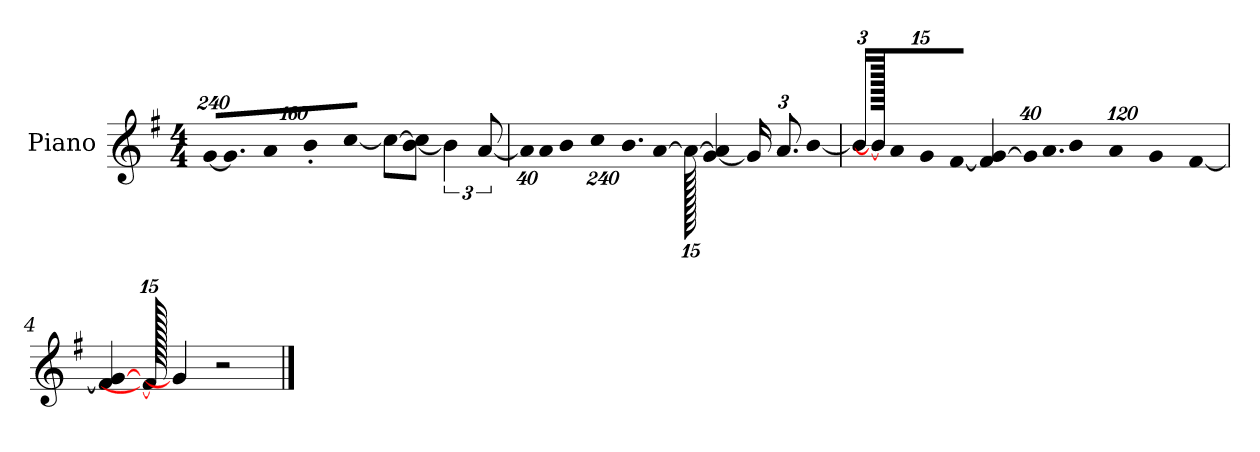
**kern
*part1
*staff1
*I"Piano
*I'P-no
*clefG2
*k[f#]
*M4/4
*MM90
*Xbrackettup
=1
!LO:N:vis=16
[1920%137g/KL
!LO:N:vis=8.
640%137g/]
!LO:N:vis=16
1920%137a/L
!LO:N:vis=16
1920%137b'/
!LO:N:vis=16
[1920%137cc/JJ
8cc\L_
[8b\ 8cc\]J
*brackettup
6b\]
[12a/
=2
*Xbrackettup
!LO:N:vis=32
640%23a\KLL]
!LO:N:vis=16
1920%137a\
!LO:N:vis=32
640%23b\JK
!LO:N:vis=8
960%137cc\
!LO:N:vis=16.
960%103b\L
[384%41a\J
1920a\_
[4g/ 4a/]
24g/KL]
12.a/
[640%53b/J
=3
24b/LL]
1920b/_
24a/J
12g/
[12f#/J
4f#/] [4g/
!LO:N:vis=32
640%23g/KLL]
!LO:N:vis=16.
960%103a/J
!LO:N:vis=8
960%137b/
!LO:N:vis=16
1920%137a/L
!LO:N:vis=32
640%23g/K
[384%41f#/J
!!LO:LB:g=z
=4
4f#/] [4g/
1920f#/_
4g/]
2r
==
*-
